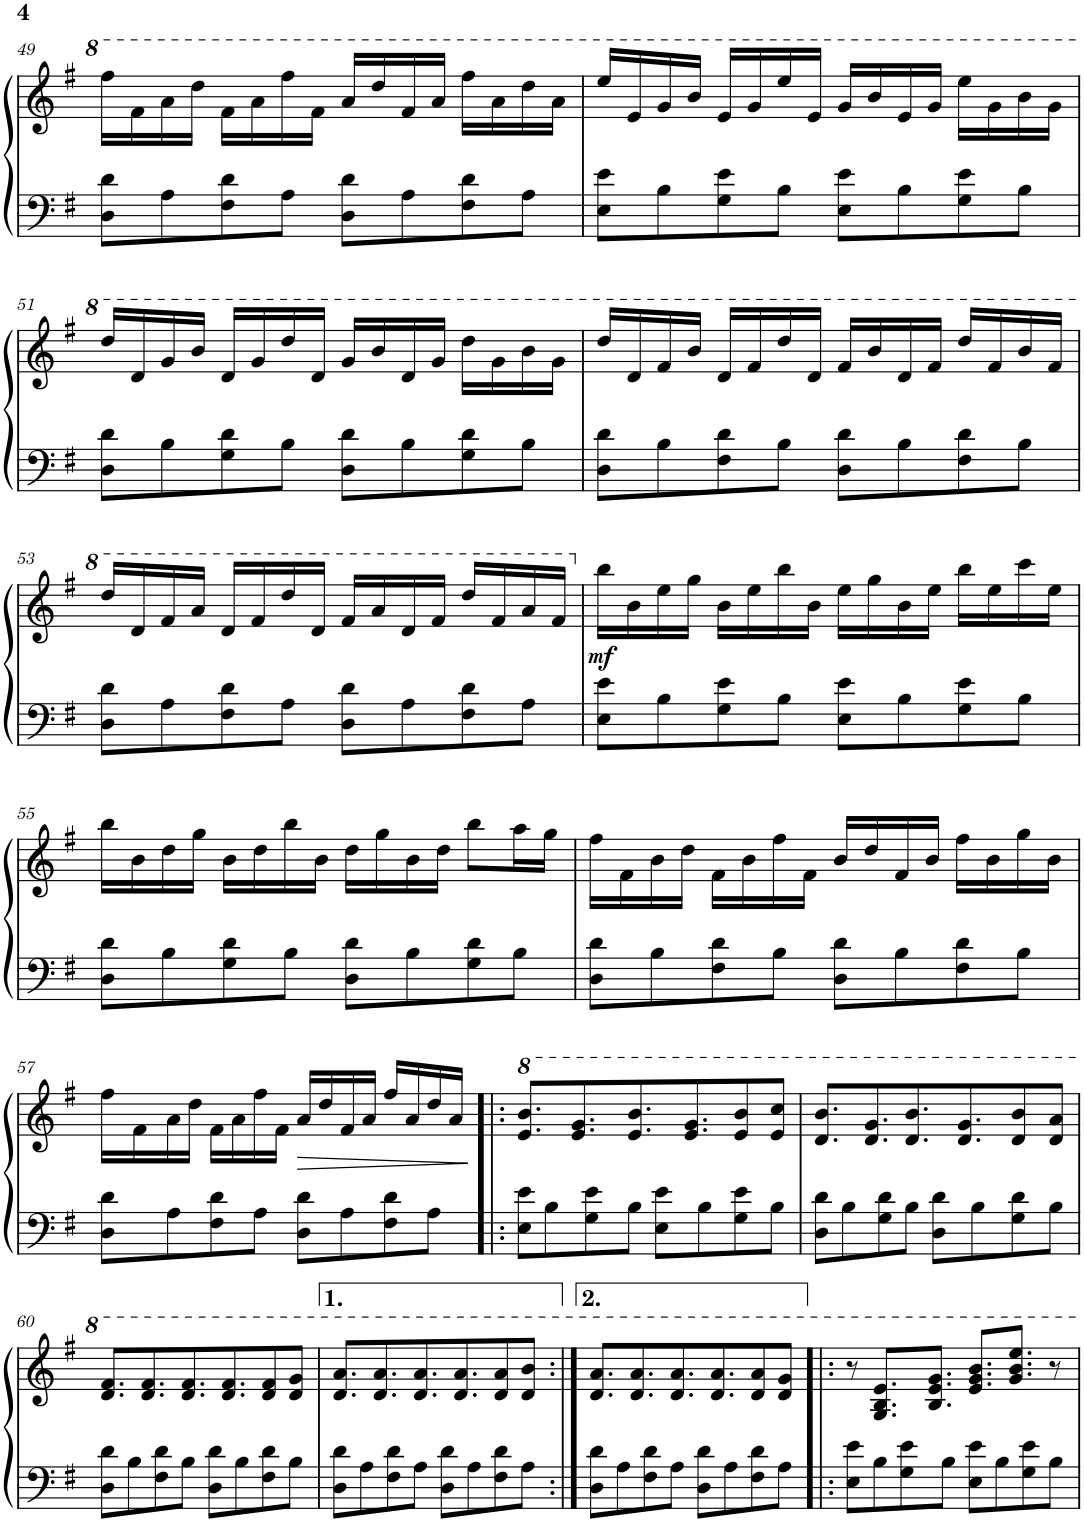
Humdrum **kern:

**kern	**kern	**dynam
*part1	*part1	*part1
*staff2	*staff1	*staff1/2
*I"Piano	*	*
*I'Pno.	*	*
!!LO:PB:g=z
*clefF4	*clefG2	*
*k[f#]	*k[f#]	*
*M4/4	*M4/4	*
=49	=49	=49
8D\ 8d\L	16fff#\LL	.
.	16ff#\	.
8A\	16aa\	.
.	16ddd\JJ	.
8F#\ 8d\	16ff#\LL	.
.	16aa\	.
8A\J	16fff#\	.
.	16ff#\JJ	.
8D\ 8d\L	16aa/LL	.
.	16ddd/	.
8A\	16ff#/	.
.	16aa/JJ	.
8F#\ 8d\	16fff#\LL	.
.	16aa\	.
8A\J	16ddd\	.
.	16aa\JJ	.
=50	=50	=50
8E\ 8e\L	16eee/LL	.
.	16ee/	.
8B\	16gg/	.
.	16bb/JJ	.
8G\ 8e\	16ee/LL	.
.	16gg/	.
8B\J	16eee/	.
.	16ee/JJ	.
8E\ 8e\L	16gg/LL	.
.	16bb/	.
8B\	16ee/	.
.	16gg/JJ	.
8G\ 8e\	16eee\LL	.
.	16gg\	.
8B\J	16bb\	.
.	16gg\JJ	.
!!LO:LB:g=z
=51	=51	=51
8D\ 8d\L	16ddd/LL	.
.	16dd/	.
8B\	16gg/	.
.	16bb/JJ	.
8G\ 8d\	16dd/LL	.
.	16gg/	.
8B\J	16ddd/	.
.	16dd/JJ	.
8D\ 8d\L	16gg/LL	.
.	16bb/	.
8B\	16dd/	.
.	16gg/JJ	.
8G\ 8d\	16ddd\LL	.
.	16gg\	.
8B\J	16bb\	.
.	16gg\JJ	.
=52	=52	=52
8D\ 8d\L	16ddd/LL	.
.	16dd/	.
8B\	16ff#/	.
.	16bb/JJ	.
8F#\ 8d\	16dd/LL	.
.	16ff#/	.
8B\J	16ddd/	.
.	16dd/JJ	.
8D\ 8d\L	16ff#/LL	.
.	16bb/	.
8B\	16dd/	.
.	16ff#/JJ	.
8F#\ 8d\	16ddd/LL	.
.	16ff#/	.
8B\J	16bb/	.
.	16ff#/JJ	.
!!LO:LB:g=z
=53	=53	=53
8D\ 8d\L	16ddd/LL	.
.	16dd/	.
8A\	16ff#/	.
.	16aa/JJ	.
8F#\ 8d\	16dd/LL	.
.	16ff#/	.
8A\J	16ddd/	.
.	16dd/JJ	.
8D\ 8d\L	16ff#/LL	.
.	16aa/	.
8A\	16dd/	.
.	16ff#/JJ	.
8F#\ 8d\	16ddd/LL	.
.	16ff#/	.
8A\J	16aa/	.
.	16ff#/JJ	.
=54	=54	=54
!	!	!LO:DY:b
8E\ 8e\L	16bb\LL	mf
.	16b\	.
8B\	16ee\	.
.	16gg\JJ	.
8G\ 8e\	16b\LL	.
.	16ee\	.
8B\J	16bb\	.
.	16b\JJ	.
8E\ 8e\L	16ee\LL	.
.	16gg\	.
8B\	16b\	.
.	16ee\JJ	.
8G\ 8e\	16bb\LL	.
.	16ee\	.
8B\J	16ccc\	.
.	16ee\JJ	.
!!LO:LB:g=z
=55	=55	=55
8D\ 8d\L	16bb\LL	.
.	16b\	.
8B\	16dd\	.
.	16gg\JJ	.
8G\ 8d\	16b\LL	.
.	16dd\	.
8B\J	16bb\	.
.	16b\JJ	.
8D\ 8d\L	16dd\LL	.
.	16gg\	.
8B\	16b\	.
.	16dd\JJ	.
8G\ 8d\	8bb\L	.
8B\J	16aa\L	.
.	16gg\JJ	.
=56	=56	=56
8D\ 8d\L	16ff#\LL	.
.	16f#\	.
8B\	16b\	.
.	16dd\JJ	.
8F#\ 8d\	16f#\LL	.
.	16b\	.
8B\J	16ff#\	.
.	16f#\JJ	.
8D\ 8d\L	16b/LL	.
.	16dd/	.
8B\	16f#/	.
.	16b/JJ	.
8F#\ 8d\	16ff#\LL	.
.	16b\	.
8B\J	16gg\	.
.	16b\JJ	.
!!LO:LB:g=z
=57	=57	=57
8D\ 8d\L	16ff#\LL	.
.	16f#\	.
8A\	16a\	.
.	16dd\JJ	.
8F#\ 8d\	16f#\LL	.
.	16a\	.
8A\J	16ff#\	.
.	16f#\JJ	.
!	!	!LO:HP:b
8D\ 8d\L	16a/LL	>
.	16dd/	.
8A\	16f#/	.
.	16a/JJ	.
8F#\ 8d\	16ff#/LL	.
.	16a/	.
8A\J	16dd/	.
.	16a/JJ	.
.	.	]
=58!|:	=58!|:	=58!|:
8E\ 8e\L	8.ee/ 8.bb/L	.
8B\	.	.
.	8.ee/ 8.gg/	.
8G\ 8e\	.	.
8B\J	8.ee/ 8.bb/	.
8E\ 8e\L	.	.
.	8.ee/ 8.gg/	.
8B\	.	.
8G\ 8e\	8ee/ 8bb/	.
8B\J	8ee/ 8ccc/J	.
=59	=59	=59
8D\ 8d\L	8.dd/ 8.bb/L	.
8B\	.	.
.	8.dd/ 8.gg/	.
8G\ 8d\	.	.
8B\J	8.dd/ 8.bb/	.
8D\ 8d\L	.	.
.	8.dd/ 8.gg/	.
8B\	.	.
8G\ 8d\	8dd/ 8bb/	.
8B\J	8dd/ 8aa/J	.
!!LO:LB:g=z
=60	=60	=60
8D\ 8d\L	8.dd/ 8.ff#/L	.
8B\	.	.
.	8.dd/ 8.ff#/	.
8F#\ 8d\	.	.
8B\J	8.dd/ 8.ff#/	.
8D\ 8d\L	.	.
.	8.dd/ 8.ff#/	.
8B\	.	.
8F#\ 8d\	8dd/ 8ff#/	.
8B\J	8dd/ 8gg/J	.
=61	=61	=61
8D\ 8d\L	8.dd/ 8.aa/L	.
8A\	.	.
.	8.dd/ 8.aa/	.
8F#\ 8d\	.	.
8A\J	8.dd/ 8.aa/	.
8D\ 8d\L	.	.
.	8.dd/ 8.aa/	.
8A\	.	.
8F#\ 8d\	8dd/ 8aa/	.
8A\J	8dd/ 8bb/J	.
=62:|!	=62:|!	=62:|!
8D\ 8d\L	8.dd/ 8.aa/L	.
8A\	.	.
.	8.dd/ 8.aa/	.
8F#\ 8d\	.	.
8A\J	8.dd/ 8.aa/	.
8D\ 8d\L	.	.
.	8.dd/ 8.aa/	.
8A\	.	.
8F#\ 8d\	8dd/ 8aa/	.
8A\J	8dd/ 8gg/J	.
=63!|:	=63!|:	=63!|:
8E\ 8e\L	8r	.
8B\	8.g/ 8.b/ 8.ee/L	.
8G\ 8e\	.	.
.	8.b/ 8.ee/ 8.gg/J	.
8B\J	.	.
8E\ 8e\L	8.ee/ 8.gg/ 8.bb/L	.
8B\	.	.
.	8.gg/ 8.bb/ 8.eee/J	.
8G\ 8e\	.	.
8B\J	8r	.
=	=	=
*-	*-	*-
